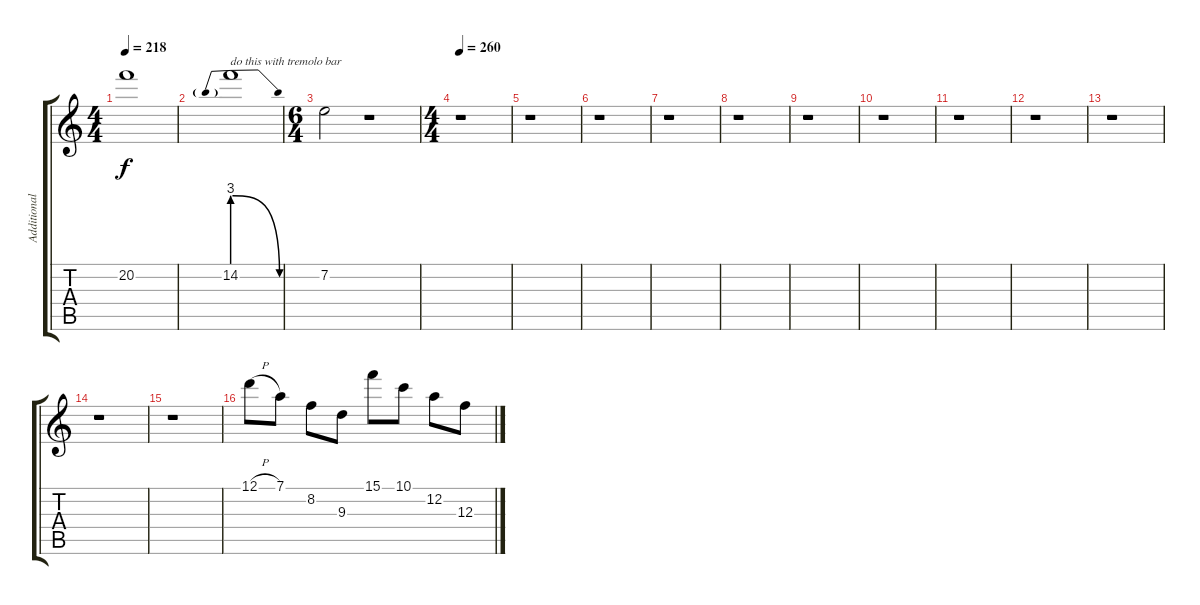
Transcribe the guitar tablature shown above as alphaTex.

\track ("Additional Guitars" "Additional") {instrument distortionguitar}
\staff {score tabs}
\tuning (D4 A3 F3 C3 G2 D2) {hide}
\ts (4 4)
\tempo 218
\clef g2
\ks c
20.2{t}.1{dy f} |
14.2{be (prebendrelease 0 12 60 0)}.1{txt "do this with tremolo bar"} |
\ts (6 4)
7.2.2 r.1 |
\ts (4 4)
\tempo 260
r.1 |
r.1 |
r.1 |
r.1 |
r.1 |
r.1 |
r.1 |
r.1 |
r.1 |
r.1 |
r.1 |
r.1 |
12.1{h}.8 7.1.8 8.2.8 9.3.8 15.1.8 10.1.8 12.2.8 12.3.8
